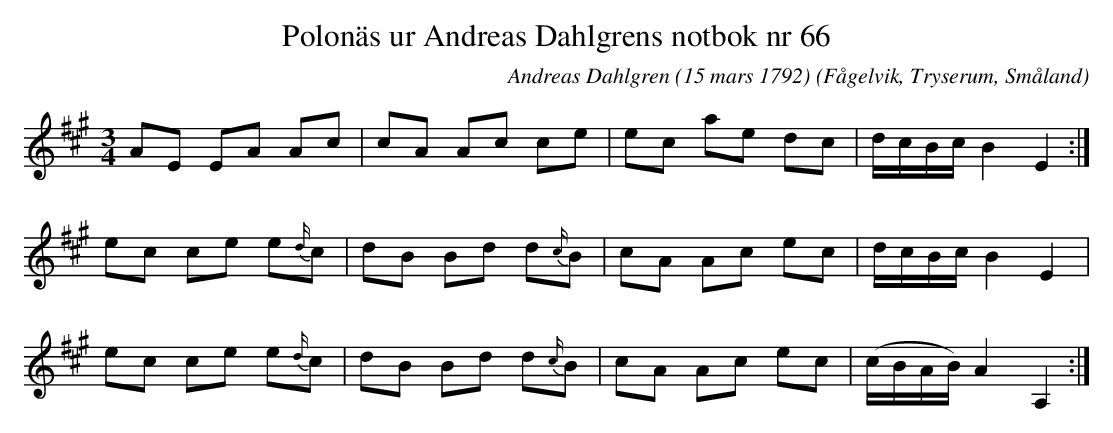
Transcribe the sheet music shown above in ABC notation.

X:1
T: Polonäs ur Andreas Dahlgrens notbok nr 66
C: Andreas Dahlgren (15 mars 1792)
O: Fågelvik, Tryserum, Småland
M: 3/4
L: 1/16
K: A
A2E2 E2A2 A2c2 | c2A2 A2c2 c2e2 | e2c2 a2e2 d2c2 | dcBc B4 E4 :|
e2c2 c2e2 e2{d/}c2 | d2B2 B2d2 d2{c/}B2 | c2A2 A2c2 e2c2 | dcBc B4 E4 |
e2c2 c2e2 e2{d/}c2 | d2B2 B2d2 d2{c/}B2 | c2A2 A2c2 e2c2 | (cBAB) A4 A,4 :|
